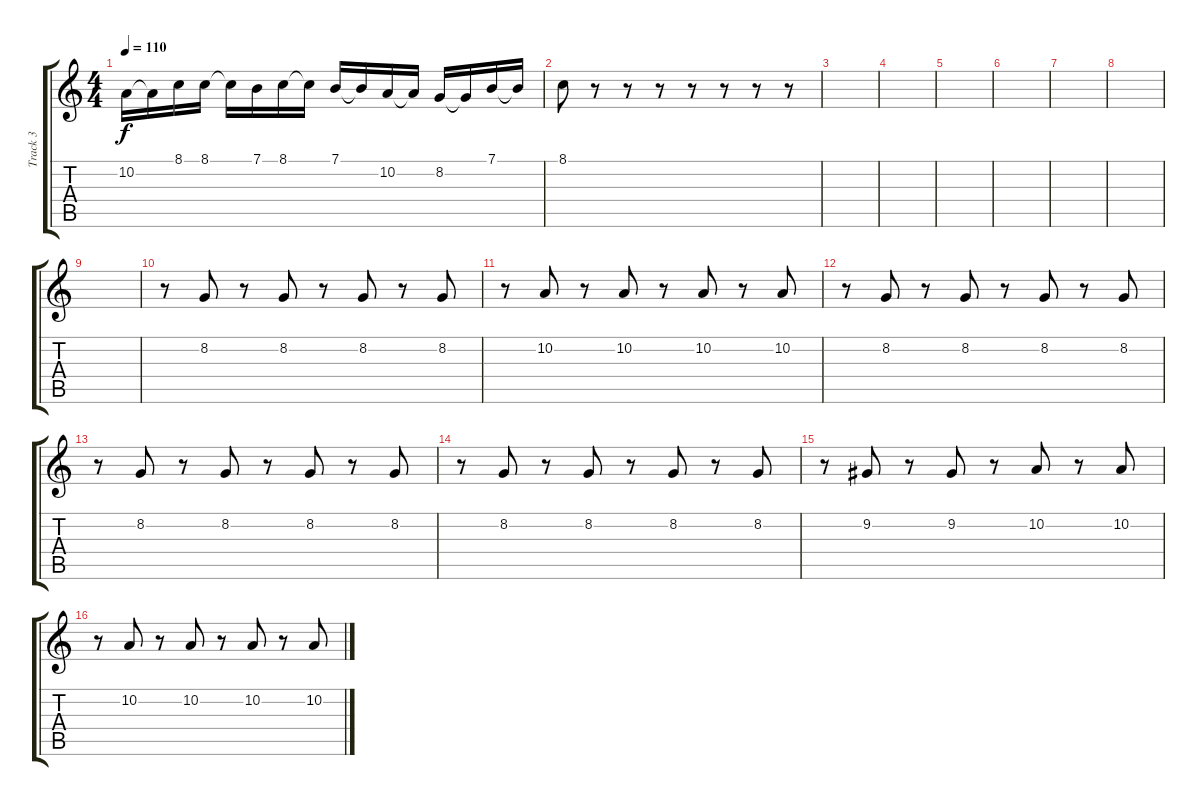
\track ("Track 3" "Track 3") {instrument violin}
\staff {score tabs}
\tuning (E4 B3 G3 D3 A2 E2) {hide}
\ts (4 4)
\tempo 110
\clef g2
\ks c
10.2.16{dy f} 10.2{t}.16 8.1.16 8.1.16 8.1{t}.16 7.1.16 8.1.16 8.1{t}.16 7.1.16 7.1{t}.16 10.2.16 10.2{t}.16 8.2.16 8.2{t}.16 7.1.16 7.1{t}.16 |
8.1.8 r.8 r.8 r.8 r.8 r.8 r.8 r.8 |
|
|
|
|
|
|
|
r.8 8.2.8 r.8 8.2.8 r.8 8.2.8 r.8 8.2.8 |
r.8 10.2.8 r.8 10.2.8 r.8 10.2.8 r.8 10.2.8 |
r.8 8.2.8 r.8 8.2.8 r.8 8.2.8 r.8 8.2.8 |
r.8 8.2.8 r.8 8.2.8 r.8 8.2.8 r.8 8.2.8 |
r.8 8.2.8 r.8 8.2.8 r.8 8.2.8 r.8 8.2.8 |
r.8 9.2.8 r.8 9.2.8 r.8 10.2.8 r.8 10.2.8 |
r.8 10.2.8 r.8 10.2.8 r.8 10.2.8 r.8 10.2.8
